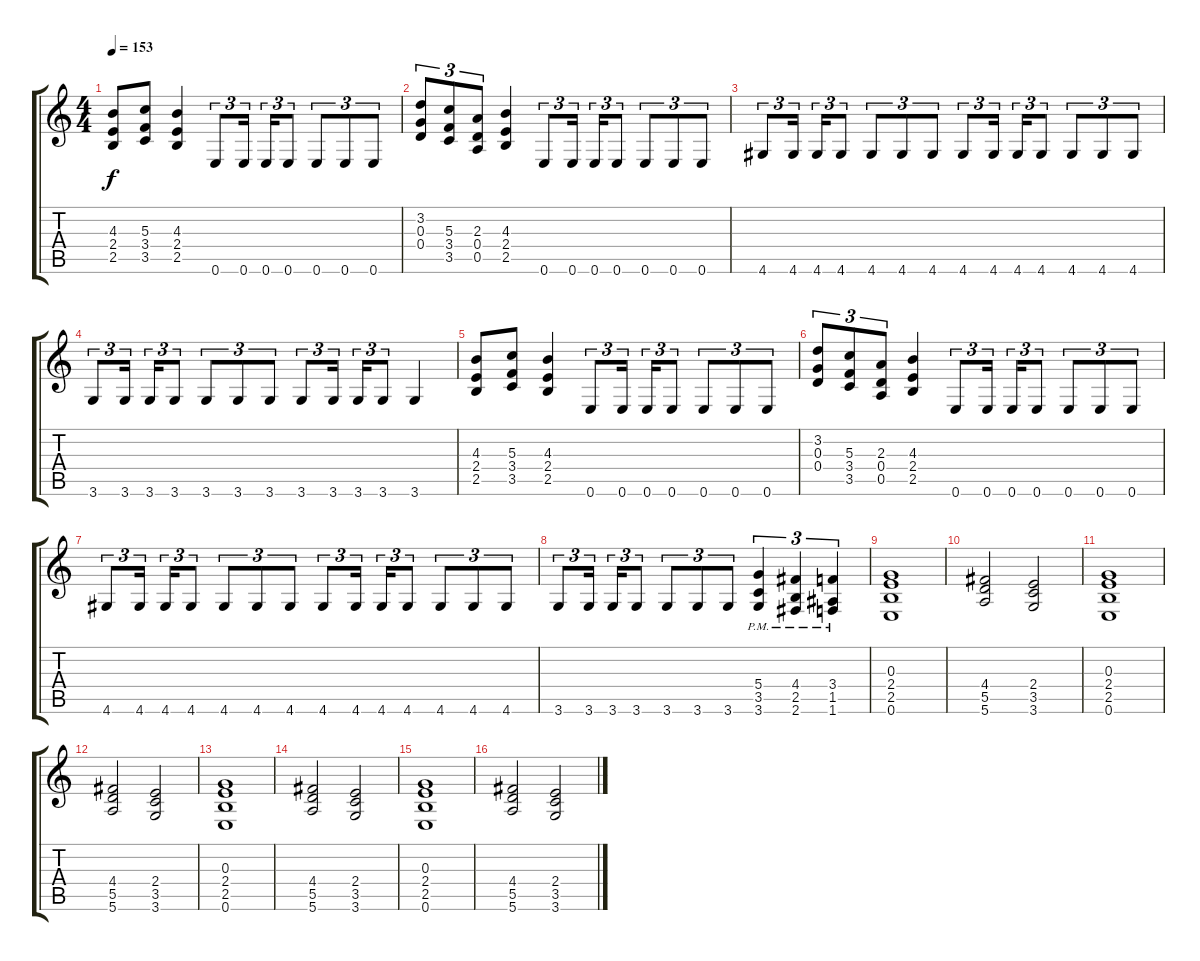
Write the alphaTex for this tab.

\track "" {instrument overdrivenguitar}
\staff {score tabs}
\tuning (E4 B3 G3 D3 A2 E2) {hide}
\ts (4 4)
\tempo 153
\clef g2
\ks c
(4.3 2.4 2.5).8{dy f} (5.3 3.4 3.5).8 (4.3 2.4 2.5).4 0.6.8{tu (3 2)} 0.6.16{tu (3 2)} 0.6.16{tu (3 2)} 0.6.8{tu (3 2)} 0.6.8{tu (3 2)} 0.6.8{tu (3 2)} 0.6.8{tu (3 2)} |
(3.2 0.3 0.4).8{tu (3 2)} (5.3 3.4 3.5).8{tu (3 2)} (2.3 0.4 0.5).8{tu (3 2)} (4.3 2.4 2.5).4 0.6.8{tu (3 2)} 0.6.16{tu (3 2)} 0.6.16{tu (3 2)} 0.6.8{tu (3 2)} 0.6.8{tu (3 2)} 0.6.8{tu (3 2)} 0.6.8{tu (3 2)} |
4.6.8{tu (3 2)} 4.6.16{tu (3 2)} 4.6.16{tu (3 2)} 4.6.8{tu (3 2)} 4.6.8{tu (3 2)} 4.6.8{tu (3 2)} 4.6.8{tu (3 2)} 4.6.8{tu (3 2)} 4.6.16{tu (3 2)} 4.6.16{tu (3 2)} 4.6.8{tu (3 2)} 4.6.8{tu (3 2)} 4.6.8{tu (3 2)} 4.6.8{tu (3 2)} |
3.6.8{tu (3 2)} 3.6.16{tu (3 2)} 3.6.16{tu (3 2)} 3.6.8{tu (3 2)} 3.6.8{tu (3 2)} 3.6.8{tu (3 2)} 3.6.8{tu (3 2)} 3.6.8{tu (3 2)} 3.6.16{tu (3 2)} 3.6.16{tu (3 2)} 3.6.8{tu (3 2)} 3.6.4 |
(4.3 2.4 2.5).8 (5.3 3.4 3.5).8 (4.3 2.4 2.5).4 0.6.8{tu (3 2)} 0.6.16{tu (3 2)} 0.6.16{tu (3 2)} 0.6.8{tu (3 2)} 0.6.8{tu (3 2)} 0.6.8{tu (3 2)} 0.6.8{tu (3 2)} |
(3.2 0.3 0.4).8{tu (3 2)} (5.3 3.4 3.5).8{tu (3 2)} (2.3 0.4 0.5).8{tu (3 2)} (4.3 2.4 2.5).4 0.6.8{tu (3 2)} 0.6.16{tu (3 2)} 0.6.16{tu (3 2)} 0.6.8{tu (3 2)} 0.6.8{tu (3 2)} 0.6.8{tu (3 2)} 0.6.8{tu (3 2)} |
4.6.8{tu (3 2)} 4.6.16{tu (3 2)} 4.6.16{tu (3 2)} 4.6.8{tu (3 2)} 4.6.8{tu (3 2)} 4.6.8{tu (3 2)} 4.6.8{tu (3 2)} 4.6.8{tu (3 2)} 4.6.16{tu (3 2)} 4.6.16{tu (3 2)} 4.6.8{tu (3 2)} 4.6.8{tu (3 2)} 4.6.8{tu (3 2)} 4.6.8{tu (3 2)} |
3.6.8{tu (3 2)} 3.6.16{tu (3 2)} 3.6.16{tu (3 2)} 3.6.8{tu (3 2)} 3.6.8{tu (3 2)} 3.6.8{tu (3 2)} 3.6.8{tu (3 2)} (5.4{pm} 3.5{pm} 3.6{pm}).4{tu (3 2)} (4.4{pm} 2.5{pm} 2.6{pm}).4{tu (3 2)} (3.4{pm} 1.5{pm} 1.6{pm}).4{tu (3 2)} |
\section ("" "")
(0.3 2.4 2.5 0.6).1 |
(4.4 5.5 5.6).2 (2.4 3.5 3.6).2 |
(0.3 2.4 2.5 0.6).1 |
(4.4 5.5 5.6).2 (2.4 3.5 3.6).2 |
(0.3 2.4 2.5 0.6).1 |
(4.4 5.5 5.6).2 (2.4 3.5 3.6).2 |
(0.3 2.4 2.5 0.6).1 |
(4.4 5.5 5.6).2 (2.4 3.5 3.6).2
